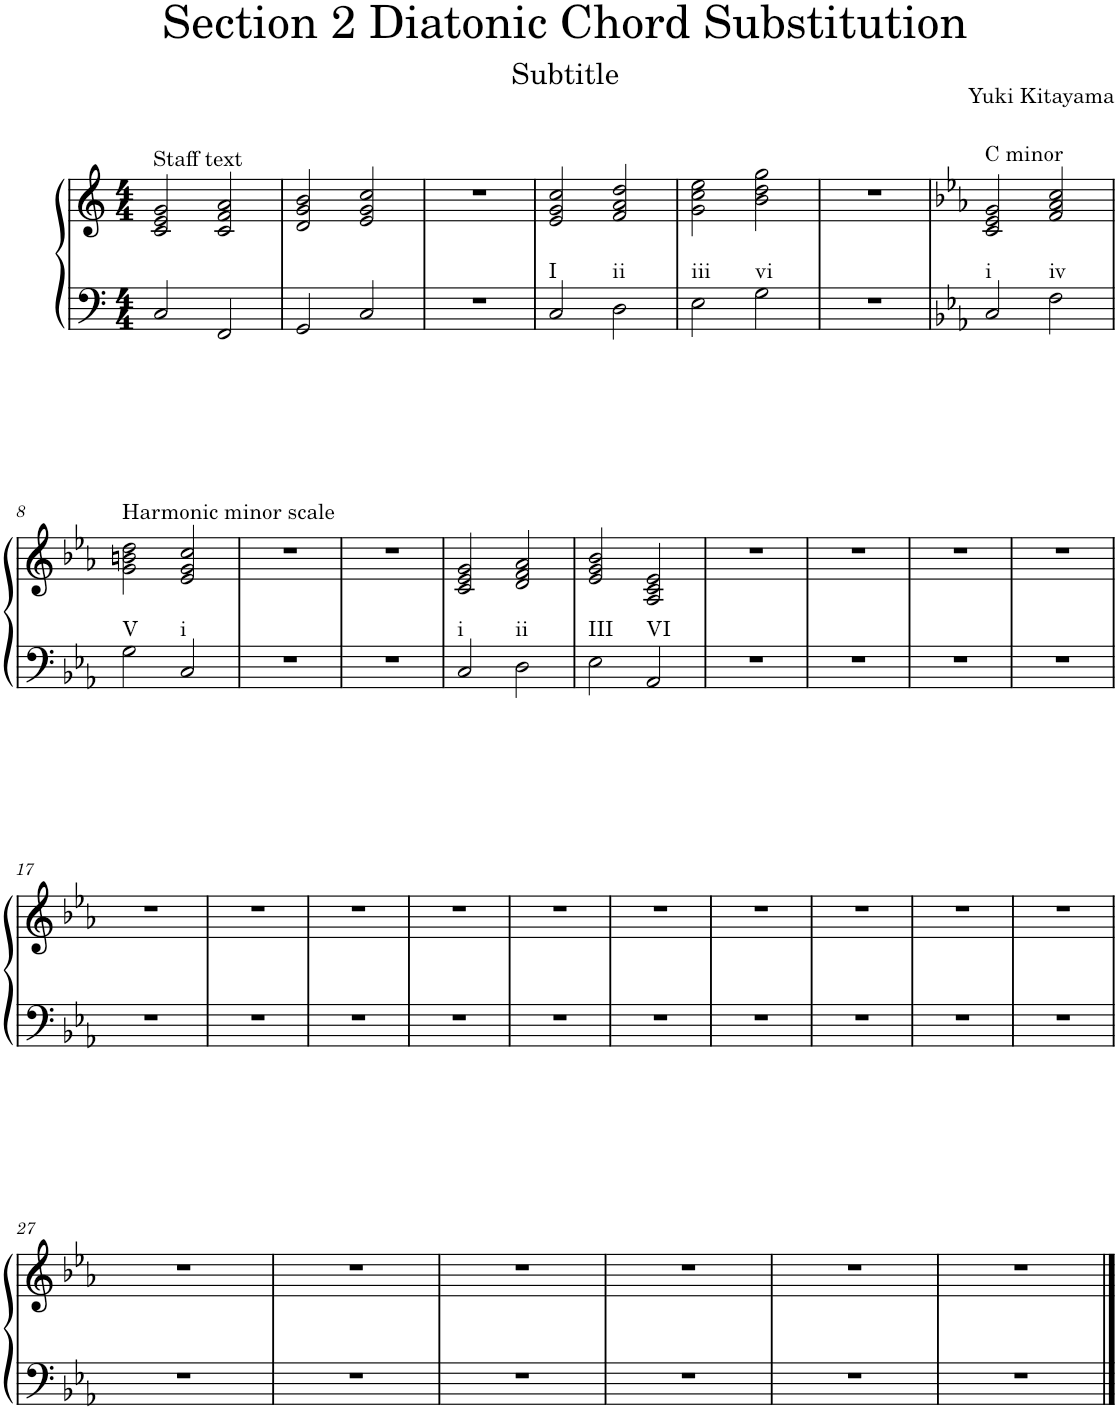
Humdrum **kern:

**kern	**kern
*part1	*part1
*staff2	*staff1
*I"Piano	*
*I'Pno.	*
*clefF4	*clefG2
*k[]	*k[]
*M4/4	*M4/4
=1	=1
!	!LO:TX:a:t=Staff text
2C/	2c/ 2e/ 2g/
2FF/	2c/ 2f/ 2a/
=2	=2
2GG/	2d/ 2g/ 2b/
2C/	2e/ 2g/ 2cc/
=3	=3
1r	1r
=4	=4
!LO:TX:a:t=I	!
2C/	2e/ 2g/ 2cc/
!LO:TX:a:t=ii	!
2D\	2f/ 2a/ 2dd/
=5	=5
!LO:TX:a:t=iii	!
2E\	2g\ 2cc\ 2ee\
!LO:TX:a:t=vi	!
2G\	2b\ 2dd\ 2gg\
=6	=6
1r	1r
=7	=7
*k[b-e-a-]	*k[b-e-a-]
!	!LO:TX:a:t=C minor
!LO:TX:a:t=i	!
2C/	2c/ 2e-/ 2g/
!LO:TX:a:t=iv	!
2F\	2f/ 2a-/ 2cc/
!!LO:LB:g=z
=8	=8
!	!LO:TX:a:t=Harmonic minor scale
!LO:TX:a:t=V	!
2G\	2g\ 2bn\ 2dd\
!LO:TX:a:t=i	!
2C/	2e-/ 2g/ 2cc/
=9	=9
1r	1r
=10	=10
1r	1r
=11	=11
!LO:TX:a:t=i	!
2C/	2c/ 2e-/ 2g/
!LO:TX:a:t=ii	!
2D\	2d/ 2f/ 2a-/
=12	=12
!LO:TX:a:t=III	!
2E-\	2e-/ 2g/ 2b-/
!LO:TX:a:t=VI	!
2AA-/	2A-/ 2c/ 2e-/
=13	=13
1r	1r
=14	=14
1r	1r
=15	=15
1r	1r
=16	=16
1r	1r
!!LO:LB:g=z
=17	=17
1r	1r
=18	=18
1r	1r
=19	=19
1r	1r
=20	=20
1r	1r
=21	=21
1r	1r
=22	=22
1r	1r
=23	=23
1r	1r
=24	=24
1r	1r
=25	=25
1r	1r
=26	=26
1r	1r
!!LO:LB:g=z
=27	=27
1r	1r
=28	=28
1r	1r
=29	=29
1r	1r
=30	=30
1r	1r
=31	=31
1r	1r
=32	=32
1r	1r
==	==
*-	*-
